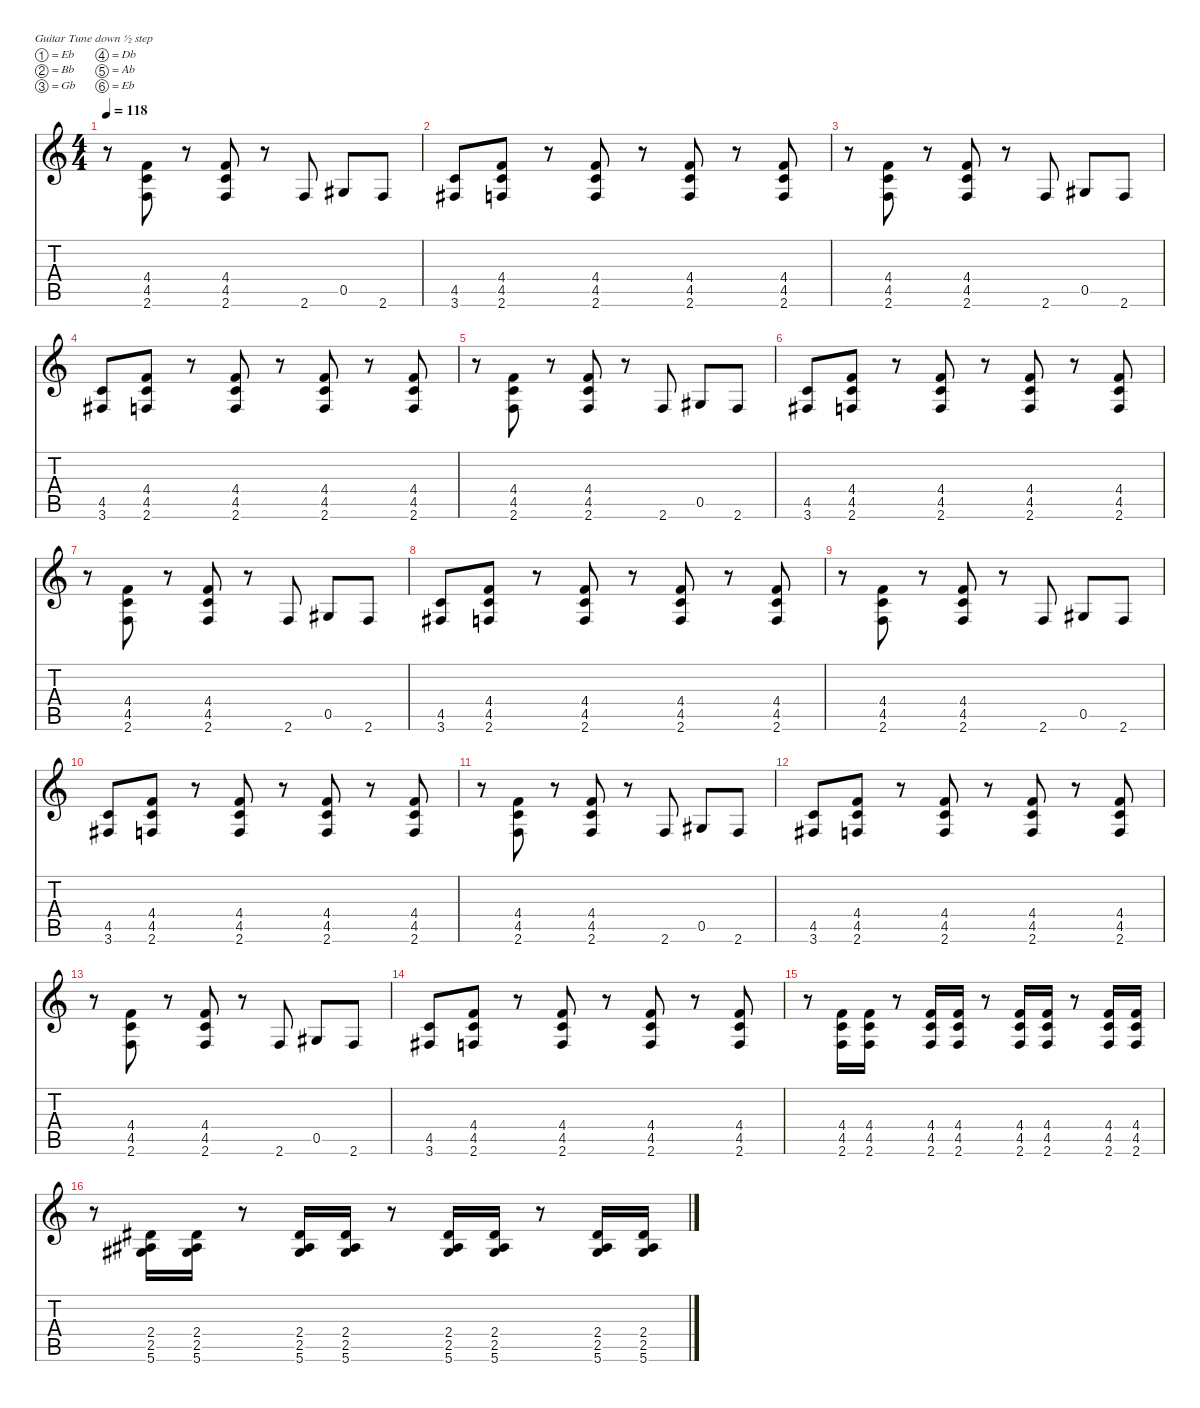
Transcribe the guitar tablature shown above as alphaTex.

\defaultSystemsLayout 4
\hideDynamics
\bracketExtendMode nobrackets
\singleTrackTrackNamePolicy hidden
\multiTrackTrackNamePolicy hidden
\otherSystemsTrackNameOrientation horizontal
\track ("Clean 1" "s.guit.") {mute instrument acousticguitarsteel}
\staff {score tabs}
\tuning (Eb4 Bb3 Gb3 Db3 Ab2 Eb2)
\ts (4 4)
\tempo 118
\clef g2
\ks c
r.8{dy f beam Down} (4.4 4.5 2.6).8{beam Up} r.8{beam Up} (4.4 4.5 2.6).8{beam Up} r.8{beam Up} 2.6.8{beam Up} 0.5{acc #}.8{beam Up} 2.6.8{beam Up} |
(4.5 3.6{acc #}).8{beam Up} (4.4 4.5 2.6).8{beam Up} r.8{beam Up} (4.4 4.5 2.6).8{beam Up} r.8{beam Up} (4.4 4.5 2.6).8{beam Up} r.8{beam Up} (4.4 4.5 2.6).8{beam Up} |
r.8{beam Down} (4.4 4.5 2.6).8{beam Up} r.8{beam Up} (4.4 4.5 2.6).8{beam Up} r.8{beam Up} 2.6.8{beam Up} 0.5{acc #}.8{beam Up} 2.6.8{beam Up} |
(4.5 3.6{acc #}).8{beam Up} (4.4 4.5 2.6).8{beam Up} r.8{beam Up} (4.4 4.5 2.6).8{beam Up} r.8{beam Up} (4.4 4.5 2.6).8{beam Up} r.8{beam Up} (4.4 4.5 2.6).8{beam Up} |
r.8{beam Down} (4.4 4.5 2.6).8{beam Up} r.8{beam Up} (4.4 4.5 2.6).8{beam Up} r.8{beam Up} 2.6.8{beam Up} 0.5{acc #}.8{beam Up} 2.6.8{beam Up} |
(4.5 3.6{acc #}).8{beam Up} (4.4 4.5 2.6).8{beam Up} r.8{beam Up} (4.4 4.5 2.6).8{beam Up} r.8{beam Up} (4.4 4.5 2.6).8{beam Up} r.8{beam Up} (4.4 4.5 2.6).8{beam Up} |
r.8{beam Down} (4.4 4.5 2.6).8{beam Up} r.8{beam Up} (4.4 4.5 2.6).8{beam Up} r.8{beam Up} 2.6.8{beam Up} 0.5{acc #}.8{beam Up} 2.6.8{beam Up} |
(4.5 3.6{acc #}).8{beam Up} (4.4 4.5 2.6).8{beam Up} r.8{beam Up} (4.4 4.5 2.6).8{beam Up} r.8{beam Up} (4.4 4.5 2.6).8{beam Up} r.8{beam Up} (4.4 4.5 2.6).8{beam Up} |
r.8{beam Down} (4.4 4.5 2.6).8{beam Up} r.8{beam Up} (4.4 4.5 2.6).8{beam Up} r.8{beam Up} 2.6.8{beam Up} 0.5{acc #}.8{beam Up} 2.6.8{beam Up} |
(4.5 3.6{acc #}).8{beam Up} (4.4 4.5 2.6).8{beam Up} r.8{beam Up} (4.4 4.5 2.6).8{beam Up} r.8{beam Up} (4.4 4.5 2.6).8{beam Up} r.8{beam Up} (4.4 4.5 2.6).8{beam Up} |
r.8{beam Down} (4.4 4.5 2.6).8{beam Up} r.8{beam Up} (4.4 4.5 2.6).8{beam Up} r.8{beam Up} 2.6.8{beam Up} 0.5{acc #}.8{beam Up} 2.6.8{beam Up} |
(4.5 3.6{acc #}).8{beam Up} (4.4 4.5 2.6).8{beam Up} r.8{beam Up} (4.4 4.5 2.6).8{beam Up} r.8{beam Up} (4.4 4.5 2.6).8{beam Up} r.8{beam Up} (4.4 4.5 2.6).8{beam Up} |
r.8{beam Down} (4.4 4.5 2.6).8{beam Up} r.8{beam Up} (4.4 4.5 2.6).8{beam Up} r.8{beam Up} 2.6.8{beam Up} 0.5{acc #}.8{beam Up} 2.6.8{beam Up} |
(4.5 3.6{acc #}).8{beam Up} (4.4 4.5 2.6).8{beam Up} r.8{beam Up} (4.4 4.5 2.6).8{beam Up} r.8{beam Up} (4.4 4.5 2.6).8{beam Up} r.8{beam Up} (4.4 4.5 2.6).8{beam Up} |
r.8{beam Down} (4.4 4.5 2.6).16{beam Up} (4.4 4.5 2.6).16{beam Up} r.8{beam Up} (4.4 4.5 2.6).16{beam Up} (4.4 4.5 2.6).16{beam Up} r.8{beam Up} (4.4 4.5 2.6).16{beam Up} (4.4 4.5 2.6).16{beam Up} r.8{beam Up} (4.4 4.5 2.6).16{beam Up} (4.4 4.5 2.6).16{beam Up} |
r.8{beam Down} (2.4{acc #} 2.5{acc #} 5.6{acc #}).16{beam Up} (2.4{acc #} 2.5{acc #} 5.6{acc #}).16{beam Up} r.8{beam Up} (2.4{acc #} 2.5{acc #} 5.6{acc #}).16{beam Up} (2.4{acc #} 2.5{acc #} 5.6{acc #}).16{beam Up} r.8{beam Up} (2.4{acc #} 2.5{acc #} 5.6{acc #}).16{beam Up} (2.4{acc #} 2.5{acc #} 5.6{acc #}).16{beam Up} r.8{beam Up} (2.4{acc #} 2.5{acc #} 5.6{acc #}).16{beam Up} (2.4{acc #} 2.5{acc #} 5.6{acc #}).16{beam Up}
